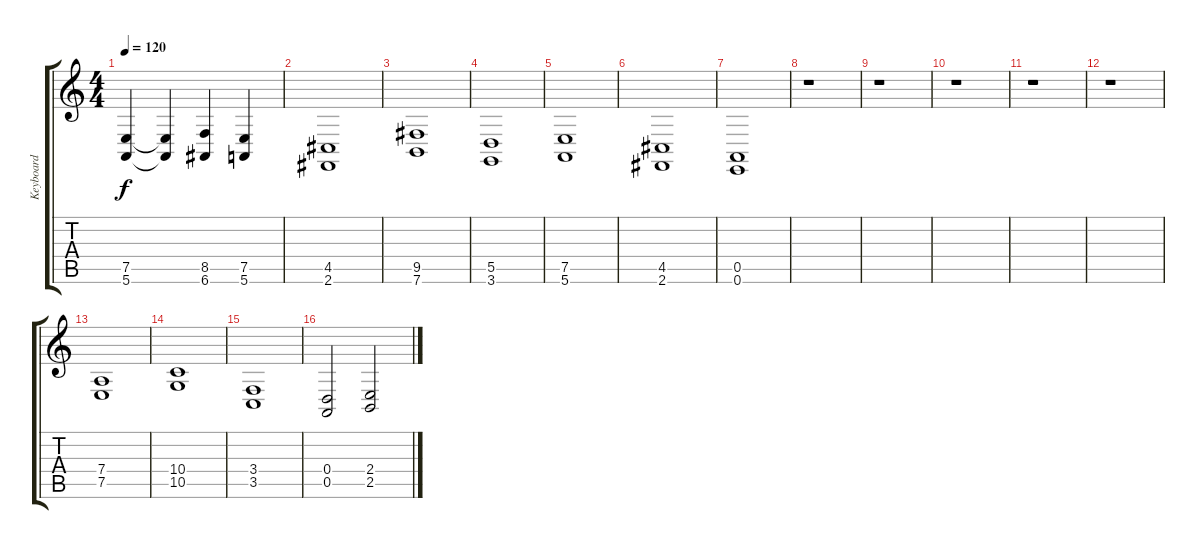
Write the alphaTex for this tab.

\track ("Keyboard" "Keyboard") {instrument churchorgan}
\staff {score tabs}
\tuning (E4 B3 G3 D3 A2 E2) {hide}
\ts (4 4)
\tempo 120
\clef g2
\ks c
(7.5 5.6).4{dy f} (7.5{t} 5.6{t}).4 (8.5 6.6).4 (7.5 5.6).4 |
(4.5 2.6).1 |
(9.5 7.6).1 |
(5.5 3.6).1 |
(7.5 5.6).1 |
(4.5 2.6).1 |
(0.5 0.6).1 |
r.1 |
r.1 |
r.1 |
r.1 |
r.1 |
(7.4 7.5).1 |
(10.4 10.5).1 |
(3.4 3.5).1 |
(0.4 0.5).2 (2.4 2.5).2
